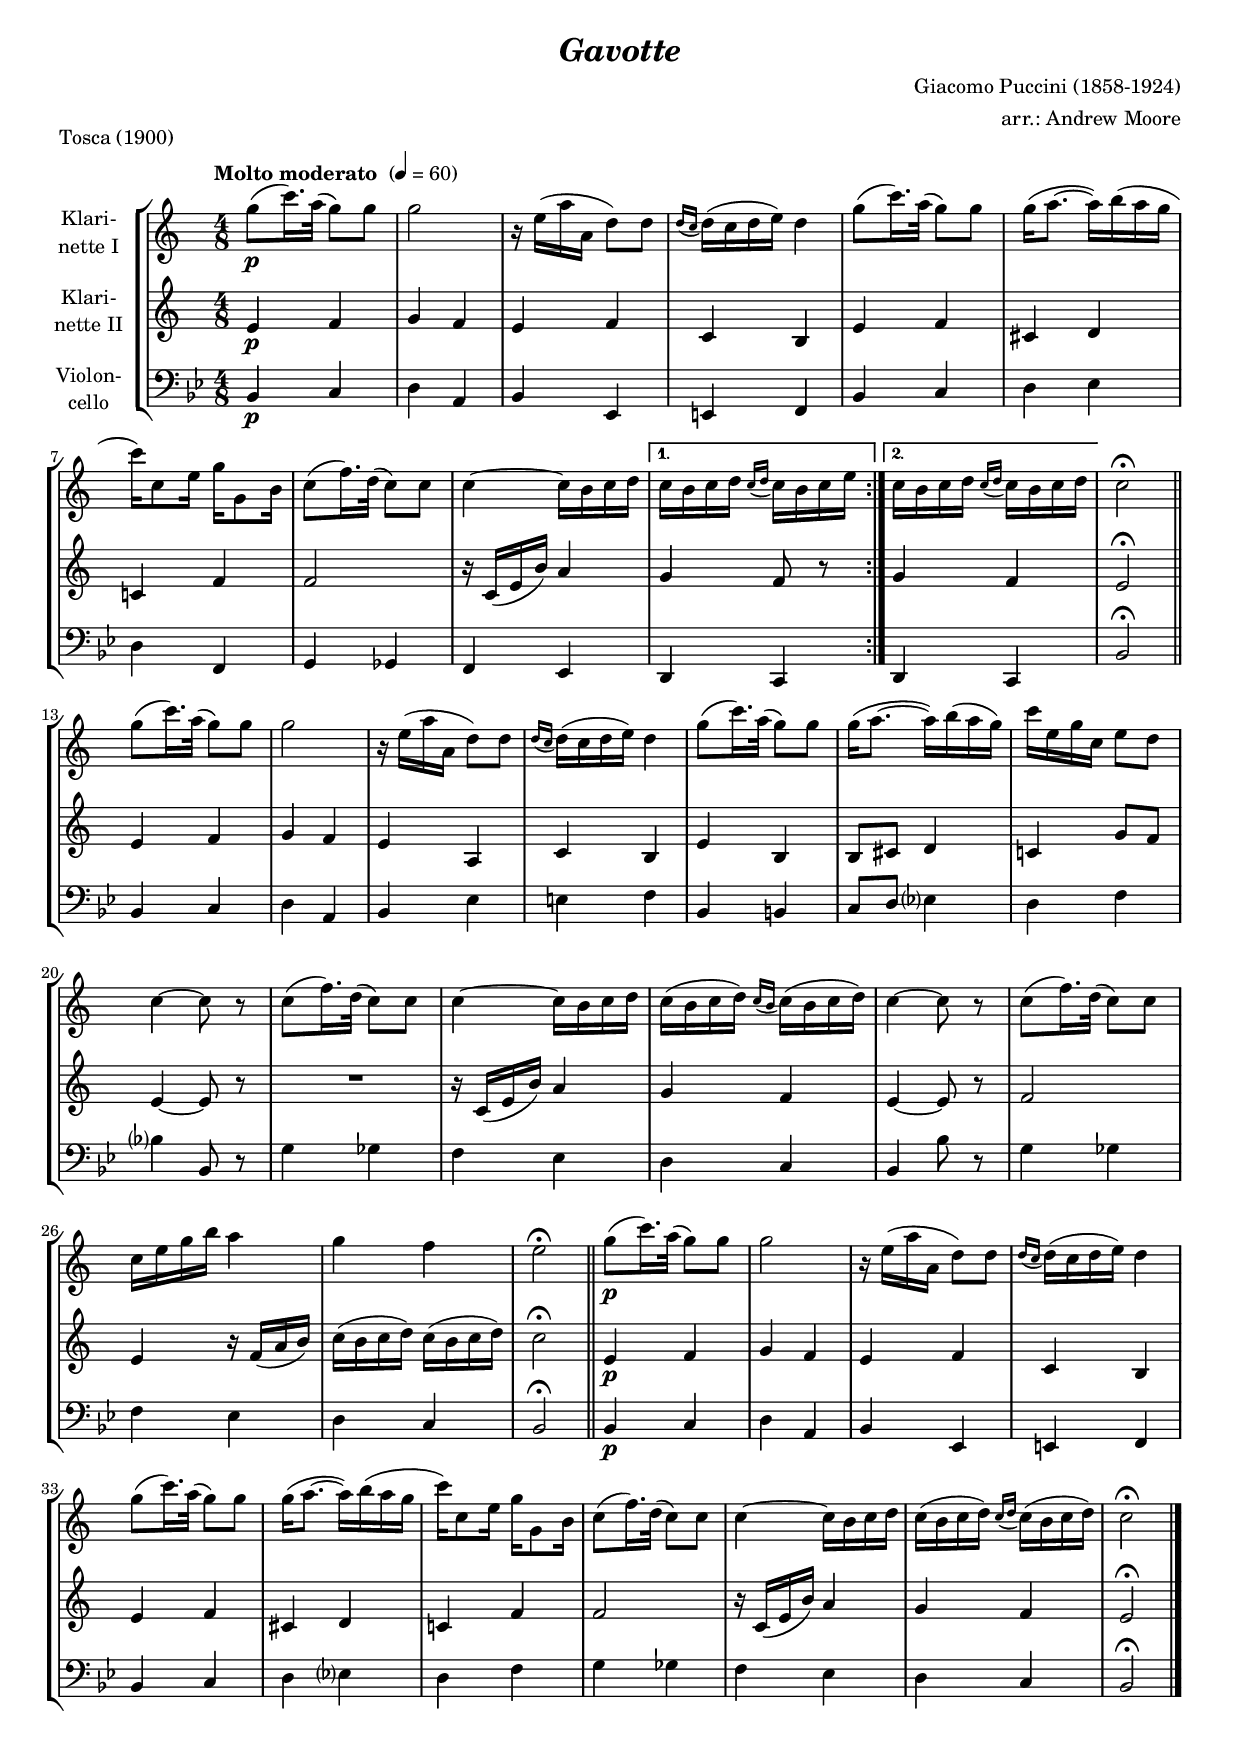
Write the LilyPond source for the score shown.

\version "2.18.2"
\include "deutsch.ly"

#(set-global-staff-size 17.5)

\header {
  title     = \markup \bold \italic "Gavotte"
  composer  = "Giacomo Puccini (1858-1924)"
  arranger  = "arr.: Andrew Moore"
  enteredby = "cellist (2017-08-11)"
  piece     = "Tosca (1900)"
}

voiceconsts = {
  \key d \major
  \time 4/8
  \clef "treble"
  \numericTimeSignature
  \compressFullBarRests
  \set tupletSpannerDuration = #(ly:make-moment 1 4)
  % Set default beaming for all staves
%  \set Timing.beamExceptions = #'()
%  \set Timing.baseMoment     = #(ly:make-moment 1 4)
%  \set Timing.beatStructure  = #'(1 1 1)
  \tempo "Molto moderato " 4=60
}

mist = "string ensemble 1"
mikl = "clarinet"
miba = "cello"

va = \relative c''' {
  \voiceconsts

  \repeat volta 2 {
    a8(\p d16.) h32( a8) a
    a2
    r16 fis( h h, e8) e
    \appoggiatura { e16[ d] } e( d e fis) e4

    a8( d16.) h32( a8) a
    a16( h8.~ h16) cis( h a
    d) d,8 fis16 a a,8 cis16
    d8( g16.) e32( d8) d

    d4~ d16 cis d e
  }
  \alternative {
    { d cis d e \appoggiatura { d16[ e] } d cis d fis }
    { d cis d e \appoggiatura { d16[ e] } d cis d e }
  }
  d2\fermata \bar "||"

  a'8( d16.) h32( a8) a
  a2
  r16 fis( h h, e8) e
  \appoggiatura { e16[ d] } e( d e fis) e4

  a8( d16.) h32( a8) a
  a16( h8.~ h16) cis( h a)
  d fis, a d, fis8 e
  d4~ d8 r

  d( g16.) e32( d8) d
  d4~ d16 cis d e
  d( cis d e) \appoggiatura { d16[ cis] } d( cis d e)
  d4~ d8 r

  d( g16.) e32( d8) d
  d16 fis a cis h4
  a g
  fis2\fermata \bar "||"
  a8(\p d16.) h32( a8) a
  a2

  r16 fis( h h, e8) e
  \appoggiatura { e16[ d] } e( d e fis) e4
  a8( d16.) h32( a8) a
  a16( h8.~ h16) cis( h a
  d) d,8 fis16 a a,8 cis16


  d8( g16.) e32( d8) d
  d4~ d16 cis d e
  d( cis d e) \appoggiatura { d16[ e] } d( cis d e)
  d2\fermata \bar "|."
}

vb = \relative c' {
  \voiceconsts

  \repeat volta 2 {
    fis4\p g
    a g
    fis g
    d cis
    fis g

    dis e
    d! g
    g2
    r16 d( fis cis') h4
  }
  \alternative {
    { a g8 r }
    { a4 g }
  }
  fis2\fermata \bar "||"
  fis4 g
  a g
  fis h,

  d cis
  fis cis
  cis8 dis e4
  d! a'8 g
  fis4~ fis8 r

  R2
  r16 d( fis cis') h4
  a g
  fis~ fis8 r
  g2

  fis4 r16 g( h cis)
  d( cis d e) d( cis d e)
  d2\fermata \bar "||"
  fis,4\p g
  a g

  fis g
  d cis
  fis g
  dis e
  d! g

  g2
  r16 d( fis cis') h4
  a g
  fis2\fermata \bar "|."
}

vc = \relative c {
  \voiceconsts
  \clef "bass"
  
  \repeat volta 2 {
    d4\p e
    fis cis
    d g,
    gis a
    d e

    fis g
    fis a,
    h b
    a g
  }
  \alternative {
    { fis e }
    { fis e }
  }
  d'2\fermata \bar "||"
  d4 e
  fis cis
  d g

  gis a
  d, dis
  e8 fis g?4
  fis a
  d? d,8 r

  h'4 b
  a g
  fis e
  d d'8 r
  h4 b

  a g
  fis e
  d2\fermata \bar "||"
  d4\p e
  fis cis

  d g,
  gis a
  d e
  fis g?
  fis a

  h b
  a g
  fis e
  d2\fermata \bar "|."
}


music = \new StaffGroup <<
      \new Staff {
        \set Staff.midiInstrument = \mikl
        \set Staff.instrumentName = \markup \center-column { "Klari-" "nette I" }
        \transpose d c { \va }
      }

      \new Staff {
        \set Staff.midiInstrument = \mikl
        \set Staff.instrumentName = \markup \center-column { "Klari-" "nette II" }
        \transpose d c { \vb }
      }

      \new Staff {
        \set Staff.midiInstrument = \miba
        \set Staff.instrumentName = \markup \center-column { "Violon-" "cello" }
        \transpose d b, { \vc }
      }
>>

\book {
  \score {
   \music
    \layout {}
  }

  \score {
    \unfoldRepeats \music

    \midi {
      \context {
        \Score
      }
    }
  }
}
